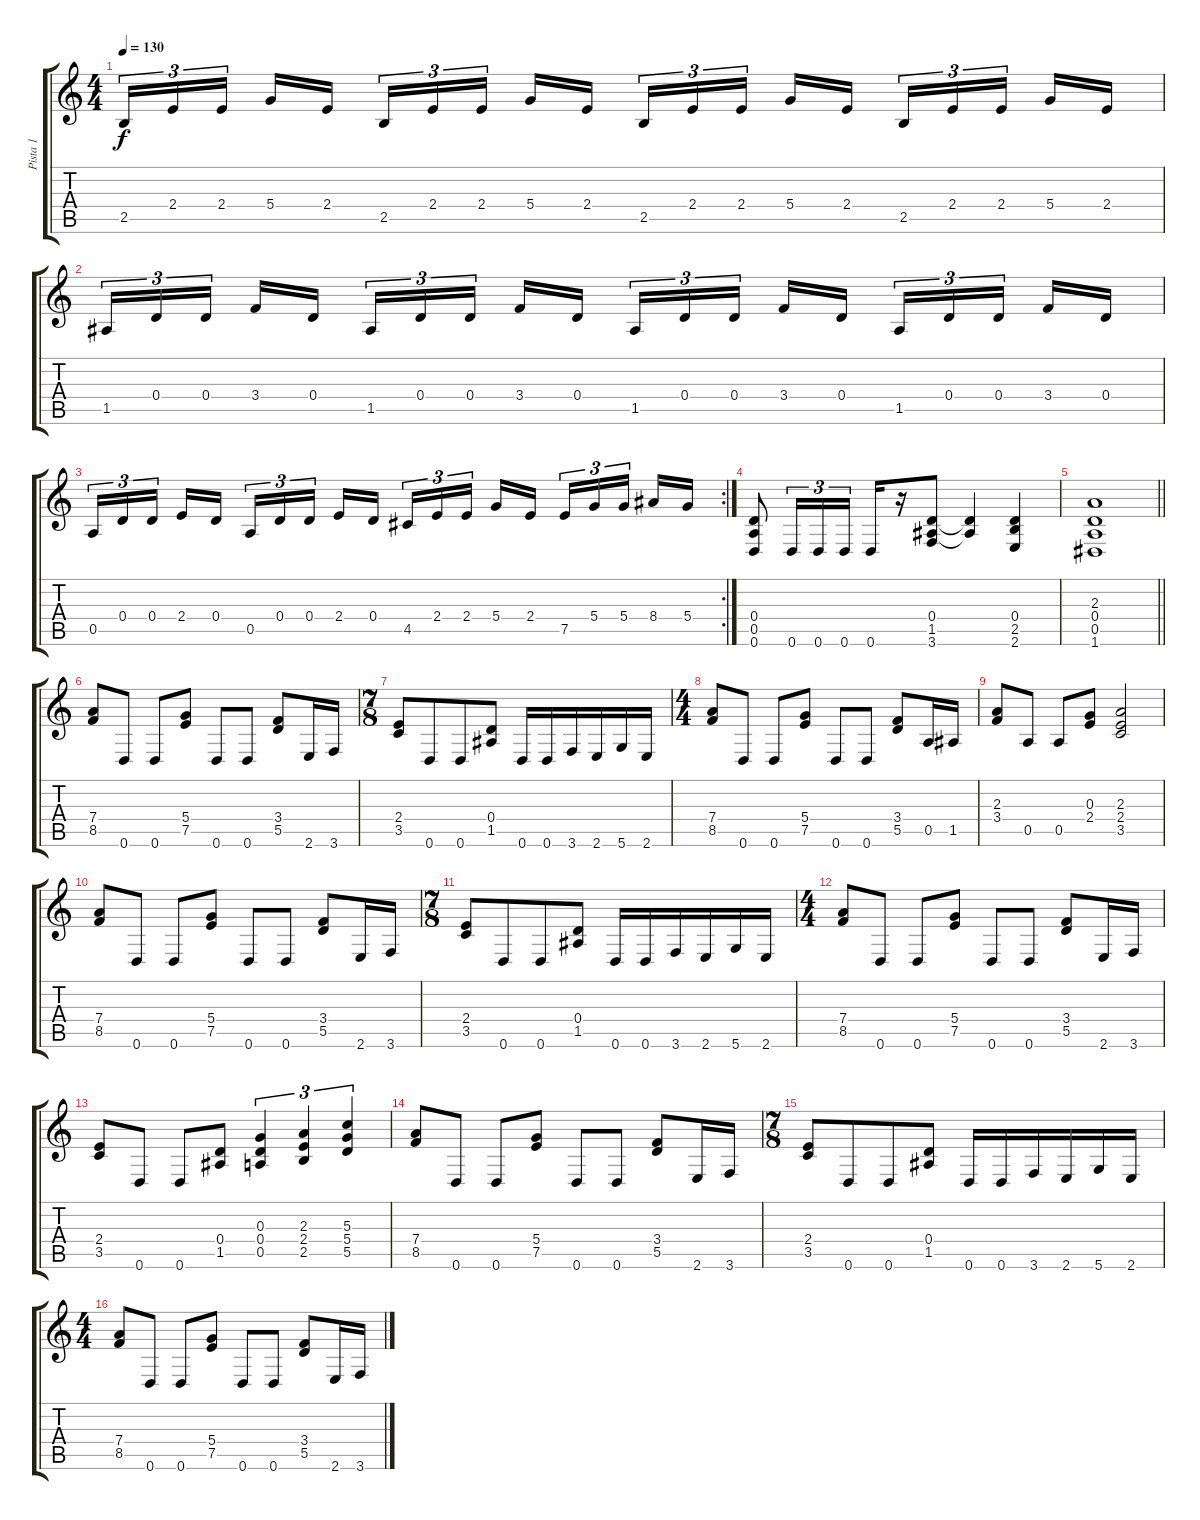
\track ("Pista 1" "Pista 1") {instrument acousticguitarnylon}
\staff {score tabs}
\tuning (E4 B3 G3 D3 A2 D2) {hide}
\ts (4 4)
\tempo 130
\clef g2
\ks c
2.5.16{tu (3 2) dy f} 2.4.16{tu (3 2)} 2.4.16{tu (3 2) beam splitsecondary} 5.4.16 2.4.16 2.5.16{tu (3 2)} 2.4.16{tu (3 2)} 2.4.16{tu (3 2) beam splitsecondary} 5.4.16 2.4.16 2.5.16{tu (3 2)} 2.4.16{tu (3 2)} 2.4.16{tu (3 2) beam splitsecondary} 5.4.16 2.4.16 2.5.16{tu (3 2)} 2.4.16{tu (3 2)} 2.4.16{tu (3 2) beam splitsecondary} 5.4.16 2.4.16 |
1.5.16{tu (3 2)} 0.4.16{tu (3 2)} 0.4.16{tu (3 2) beam splitsecondary} 3.4.16 0.4.16 1.5.16{tu (3 2)} 0.4.16{tu (3 2)} 0.4.16{tu (3 2) beam splitsecondary} 3.4.16 0.4.16 1.5.16{tu (3 2)} 0.4.16{tu (3 2)} 0.4.16{tu (3 2) beam splitsecondary} 3.4.16 0.4.16 1.5.16{tu (3 2)} 0.4.16{tu (3 2)} 0.4.16{tu (3 2) beam splitsecondary} 3.4.16 0.4.16 |
\rc 2
0.5.16{tu (3 2)} 0.4.16{tu (3 2)} 0.4.16{tu (3 2) beam splitsecondary} 2.4.16 0.4.16 0.5.16{tu (3 2)} 0.4.16{tu (3 2)} 0.4.16{tu (3 2) beam splitsecondary} 2.4.16 0.4.16 4.5.16{tu (3 2)} 2.4.16{tu (3 2)} 2.4.16{tu (3 2) beam splitsecondary} 5.4.16 2.4.16 7.5.16{tu (3 2)} 5.4.16{tu (3 2)} 5.4.16{tu (3 2) beam splitsecondary} 8.4.16 5.4.16 |
(0.4 0.5 0.6).8 0.6.16{tu (3 2)} 0.6.16{tu (3 2)} 0.6.16{tu (3 2)} 0.6.16 r.16 (0.4 1.5 3.6).8 (0.4{t} 1.5{t}).4 (0.4 2.5 2.6).4 |
\barLineRight lightlight
(2.3 0.4 0.5 1.6).1 |
(7.4 8.5).8 0.6.8 0.6.8 (5.4 7.5).8 0.6.8 0.6.8 (3.4 5.5).8 2.6.16 3.6.16 |
\ts (7 8)
(2.4 3.5).8 0.6.8 0.6.8 (0.4 1.5).8 0.6.16 0.6.16 3.6.16 2.6.16 5.6.16 2.6.16 |
\ts (4 4)
(7.4 8.5).8 0.6.8 0.6.8 (5.4 7.5).8 0.6.8 0.6.8 (3.4 5.5).8 0.5.16 1.5.16 |
(2.3 3.4).8 0.5.8 0.5.8 (0.3 2.4).8 (2.3 2.4 3.5).2 |
(7.4 8.5).8 0.6.8 0.6.8 (5.4 7.5).8 0.6.8 0.6.8 (3.4 5.5).8 2.6.16 3.6.16 |
\ts (7 8)
(2.4 3.5).8 0.6.8 0.6.8 (0.4 1.5).8 0.6.16 0.6.16 3.6.16 2.6.16 5.6.16 2.6.16 |
\ts (4 4)
(7.4 8.5).8 0.6.8 0.6.8 (5.4 7.5).8 0.6.8 0.6.8 (3.4 5.5).8 2.6.16 3.6.16 |
(2.4 3.5).8 0.6.8 0.6.8 (0.4 1.5).8 (0.3 0.4 0.5).4{tu (3 2)} (2.3 2.4 2.5).4{tu (3 2)} (5.3 5.4 5.5).4{tu (3 2)} |
(7.4 8.5).8 0.6.8 0.6.8 (5.4 7.5).8 0.6.8 0.6.8 (3.4 5.5).8 2.6.16 3.6.16 |
\ts (7 8)
(2.4 3.5).8 0.6.8 0.6.8 (0.4 1.5).8 0.6.16 0.6.16 3.6.16 2.6.16 5.6.16 2.6.16 |
\ts (4 4)
(7.4 8.5).8 0.6.8 0.6.8 (5.4 7.5).8 0.6.8 0.6.8 (3.4 5.5).8 2.6.16 3.6.16
